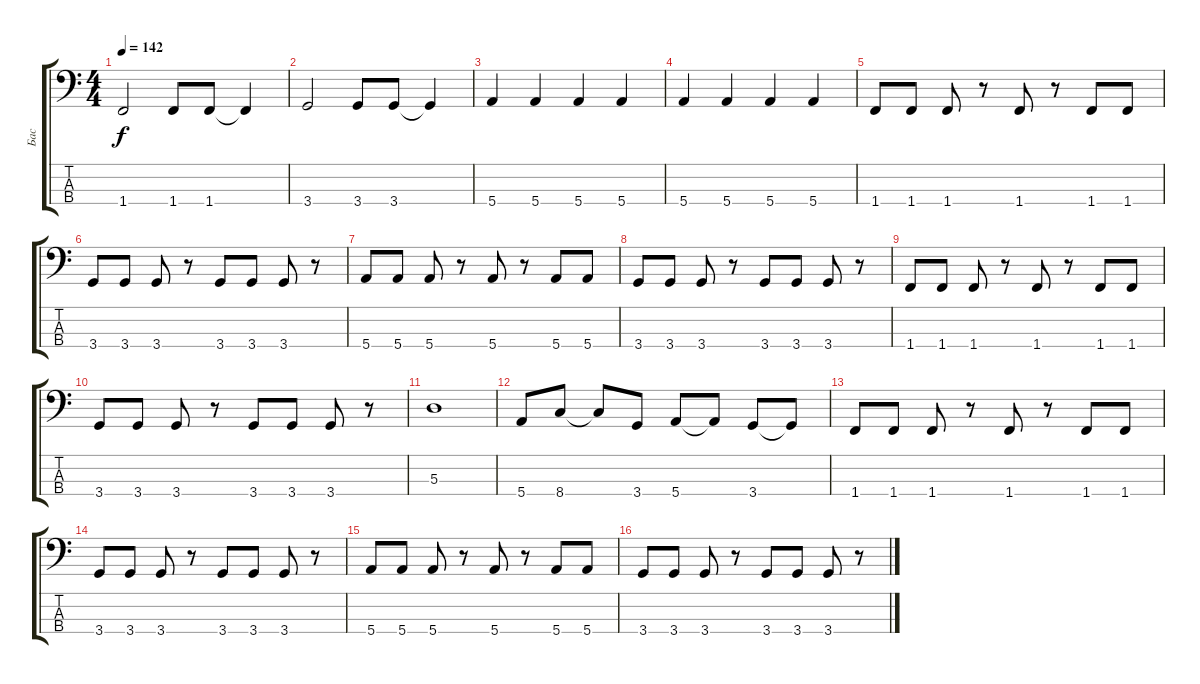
\track ("Бас" "Бас") {instrument electricbassfinger}
\staff {score tabs}
\tuning (G2 D2 A1 E1) {hide}
\ts (4 4)
\tempo 142
\clef f4
\ks c
1.4.2{dy f} 1.4.8 1.4.8 1.4{t}.4 |
3.4.2 3.4.8 3.4.8 3.4{t}.4 |
5.4.4 5.4.4 5.4.4 5.4.4 |
5.4.4 5.4.4 5.4.4 5.4.4 |
1.4.8 1.4.8 1.4.8 r.8 1.4.8 r.8 1.4.8 1.4.8 |
3.4.8 3.4.8 3.4.8 r.8 3.4.8 3.4.8 3.4.8 r.8 |
5.4.8 5.4.8 5.4.8 r.8 5.4.8 r.8 5.4.8 5.4.8 |
3.4.8 3.4.8 3.4.8 r.8 3.4.8 3.4.8 3.4.8 r.8 |
1.4.8 1.4.8 1.4.8 r.8 1.4.8 r.8 1.4.8 1.4.8 |
3.4.8 3.4.8 3.4.8 r.8 3.4.8 3.4.8 3.4.8 r.8 |
5.3.1 |
5.4.8 8.4.8 8.4{t}.8 3.4.8 5.4.8 5.4{t}.8 3.4.8 3.4{t}.8 |
1.4.8 1.4.8 1.4.8 r.8 1.4.8 r.8 1.4.8 1.4.8 |
3.4.8 3.4.8 3.4.8 r.8 3.4.8 3.4.8 3.4.8 r.8 |
5.4.8 5.4.8 5.4.8 r.8 5.4.8 r.8 5.4.8 5.4.8 |
3.4.8 3.4.8 3.4.8 r.8 3.4.8 3.4.8 3.4.8 r.8
